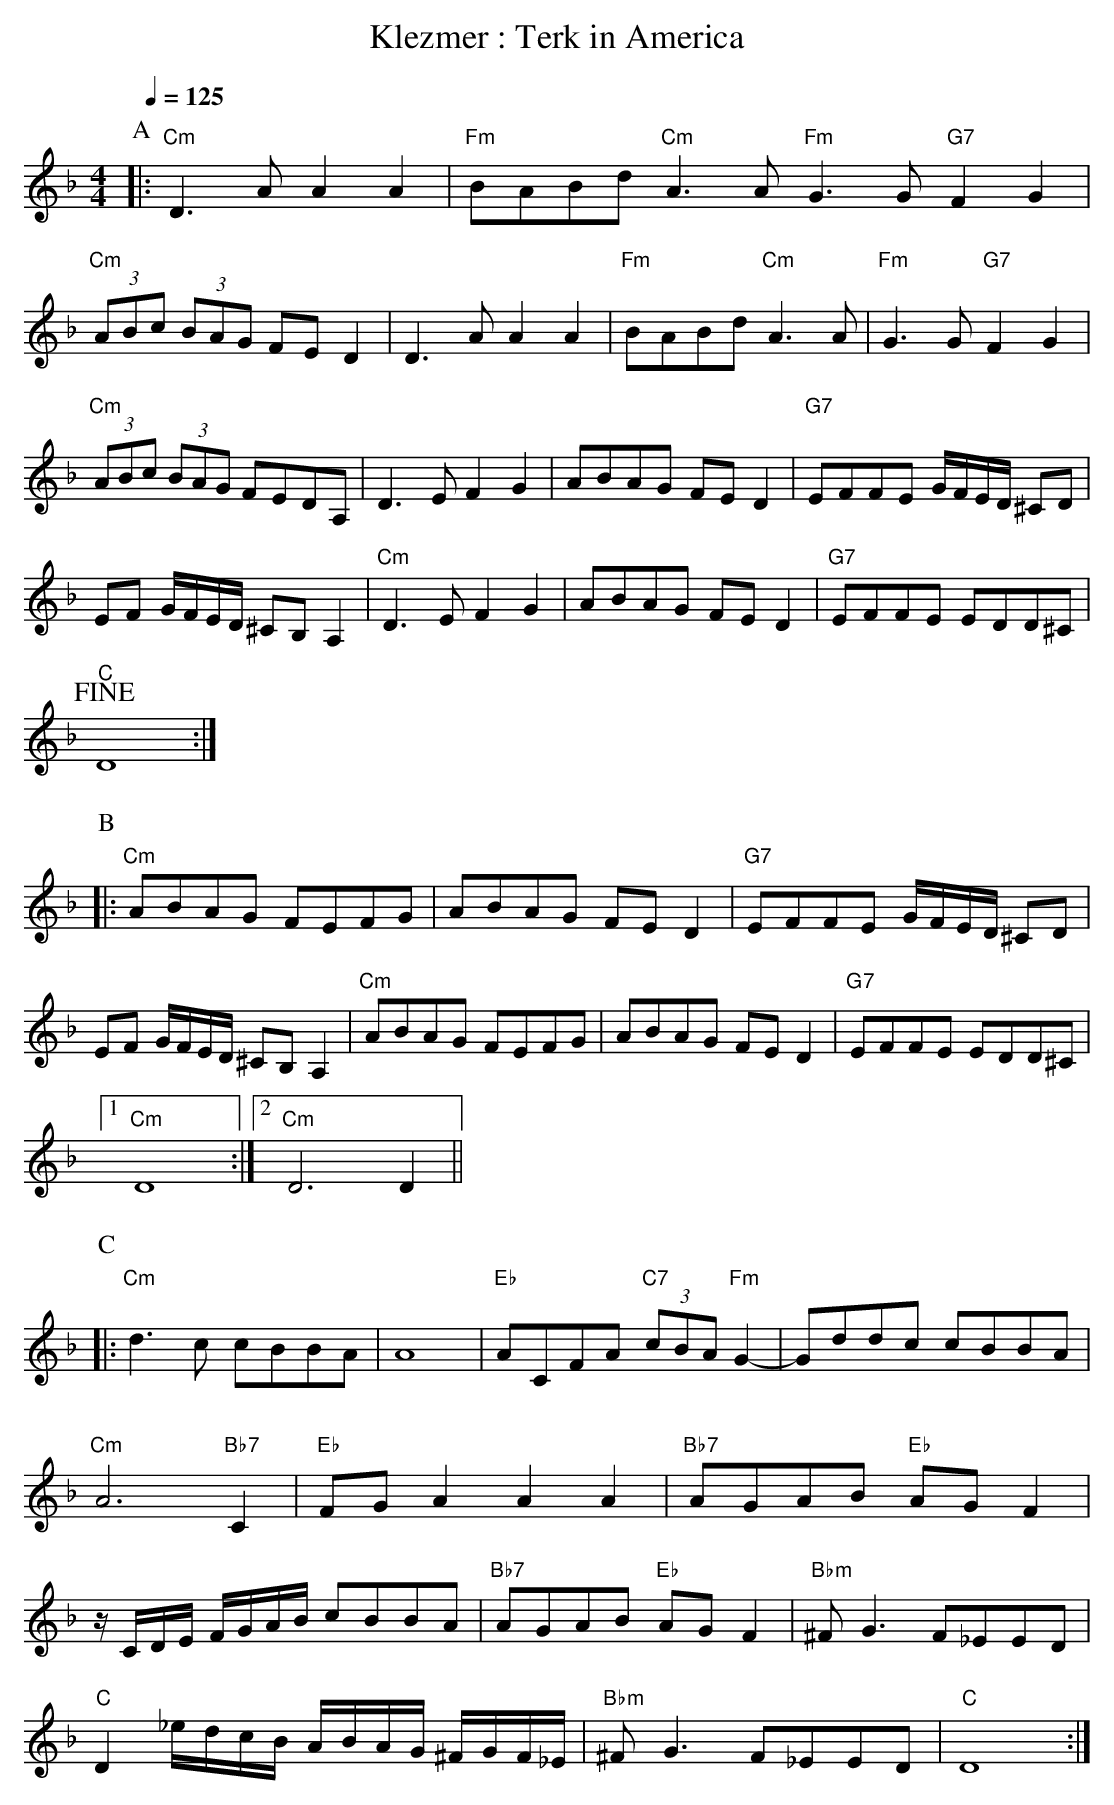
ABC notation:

X:1
T:Klezmer : Terk in America
M:4/4
L:1/8
Q:1/4=125
K:Fmaj
P:A
|: "Cm"D3 A A2 A2 | "Fm"BABd "Cm"A3 A "Fm"G3 G "G7"F2 G2 |
"Cm"(3ABc (3BAG FE D2 | D3 A A2 A2 | "Fm"BABd "Cm"A3 A | "Fm"G3 G "G7"F2 G2 |
"Cm"(3ABc (3BAG FEDA, | D3 E F2 G2 | ABAG FE D2 | "G7"EFFE G/2F/2E/2D/2 ^CD |
EF G/2F/2E/2D/2 ^CB, A,2 | "Cm"D3 E F2 G2 | ABAG FE D2 | "G7"EFFE EDD^C |
!fine! "C"D8 :|
%%vskip 1
P:B
|: "Cm"ABAG FEFG | ABAG FE D2 | "G7"EFFE G/2F/2E/2D/2 ^CD |
EF G/2F/2E/2D/2 ^CB, A,2 | "Cm"ABAG FEFG | ABAG FE D2 | "G7"EFFE EDD^C |1
"Cm"D8 :|2 "Cm"D6 D2 ||
%%vskip 1
P:C
|: "Cm"d3 c cBBA | A8 | "Eb"ACFA "C7"(3cBA "Fm"G2- | Gddc cBBA |
"Cm"A6 "Bb7"C2 | "Eb"FG A2 A2 A2 | "Bb7"AGAB "Eb"AG F2 |
z/2C/2D/2E/2 F/2G/2A/2B/2 cBBA | "Bb7"AGAB "Eb"AG F2 | "Bbm"^F G3 F_EED |
"C"D2 _e/2d/2c/2B/2 A/2B/2A/2G/2 ^F/2G/2F/2_E/2 | "Bbm"^F G3 F_EED | "C"D8 :|
